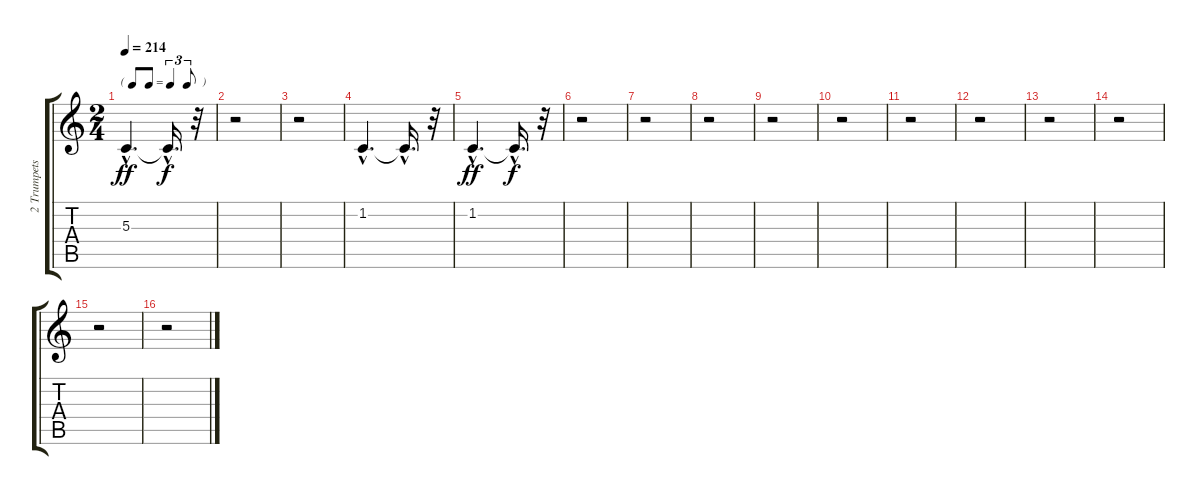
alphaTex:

\track ("2 Trumpets in C" "2 Trumpets") {instrument trumpet}
\staff {score tabs}
\tuning (E4 B3 G3 D3 A2 E2) {hide}
\ts (2 4)
\tf triplet8th
\tempo 214
\clef g2
\ks c
5.3{hac}.4{d dy ff} 5.3{hac t}.16{d dy f} r.32 |
r.2 |
r.2 |
1.2{hac}.4{d} 1.2{hac t}.16{d} r.32 |
1.2{hac}.4{d dy ff} 1.2{hac t}.16{d dy f} r.32 |
r.2 |
r.2 |
r.2 |
r.2 |
r.2 |
r.2 |
r.2 |
r.2 |
r.2 |
r.2 |
r.2
